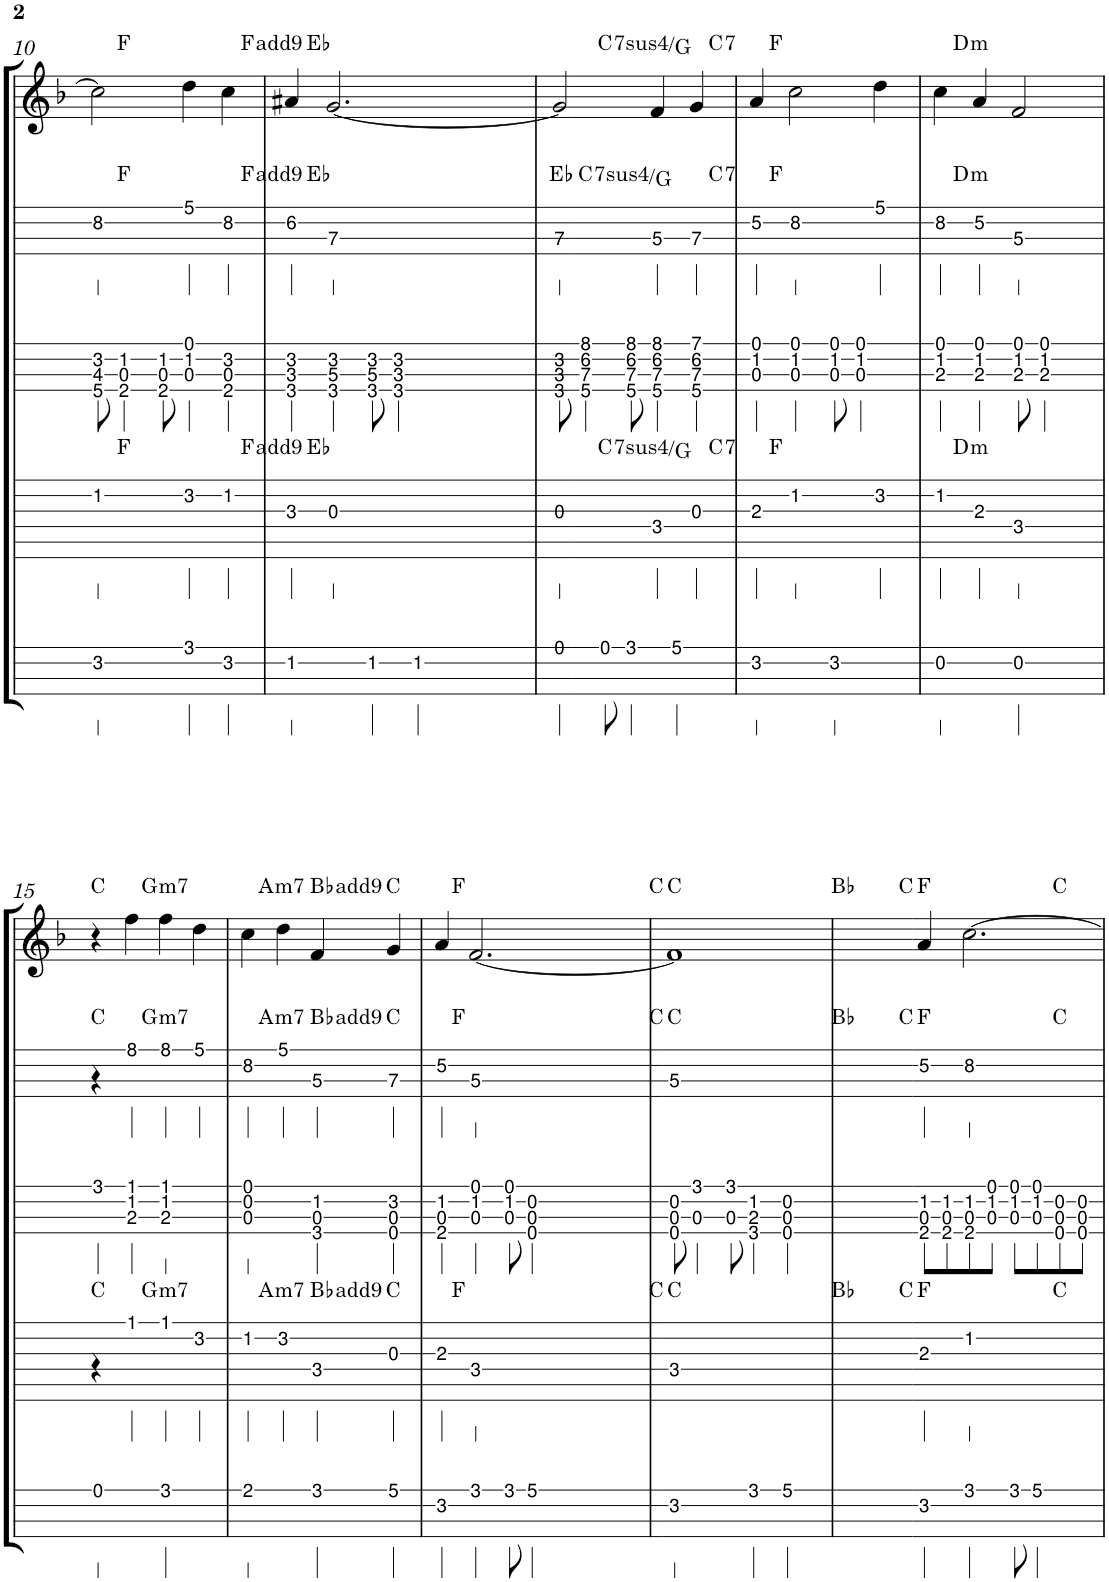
**kern	**kern	**harte	**kern	**kern	**harte	**kern	**harte
*part5	*part4	*part4	*part3	*part2	*part2	*part1	*part1
*staff5	*staff4	*	*staff3	*staff2	*	*staff1	*
*I"Bass Guitar	*I"Guitar	*	*I"Ukulele	*I"Ukulele	*	*I"Mandolin	*
!!LO:PB:g=z
*	*	*	*	*	*	*clefG2	*
*k[b-]	*k[b-]	*	*k[b-]	*k[b-]	*	*k[b-]	*
*F:	*F:	*	*F:	*F:	*	*F:	*
*M4/4	*M4/4	*	*M4/4	*M4/4	*	*M4/4	*
=10	=10	=10	=10	=10	=10	=10	=10
*	*^	*	*	*^	*	*^	*
*	*	*^	*	*	*	*^	*	*	*^	*
2FF\	2c\	8ryy	2..ryy	.	8c\ 8e\ 8g\	2cc\	8ryy	2..ryy	.	2cc\]	8ryy	2..ryy	.
.	.	2..ryy	.	F:maj	4A\ 4c\ 4f\	.	2..ryy	.	F:maj	.	2..ryy	.	F:maj
.	.	.	.	.	8A\ 8c\ 8f\	.	.	.	.	.	.	.	.
4AA#\	4d\	.	.	.	4c\ 4f\ 4a\	4dd\	.	.	.	4dd\	.	.	.
4FF\	4c\	.	.	.	4A\ 4c\ 4g\	4cc\	.	.	.	4cc\	.	.	.
.	.	.	8ryy	F:maj(9)	.	.	.	8ryy	F:maj(9)	.	.	8ryy	F:maj(9)
*	*	*	*	*	*	*	*v	*v	*	*	*	*	*
*	*	*v	*v	*	*	*	*	*	*	*v	*v	*
=11	=11	=11	=11	=11	=11	=11	=11	=11	=11	=11
2DD#\	4A#\	8ryy	.	4B-\ 4e-\ 4g\	4a#\	8ryy	.	4a#X/	8ryy	.
.	.	1ryy	Eb:maj	.	.	1ryy	Eb:maj	.	1ryy	Eb:maj
.	2G\	.	.	4B-\ 4f\ 4g\	2g\	.	.	[2.g/	.	.
4DD#\	.	.	.	8B-\ 8f\ 8g\	.	.	.	.	.	.
.	.	.	.	4B-\ 4e-\ 4g\	.	.	.	.	.	.
4DD#\	4ryy	.	.	.	4ryy	.	.	.	.	.
.	.	.	.	8ryy	.	.	.	.	.	.
4.ryy	4.ryy	.	.	4.ryy	4.ryy	.	.	4.ryy	.	.
.	.	4ryy	.	.	.	4ryy	.	.	4ryy	.
=12	=12	=12	=12	=12	=12	=12	=12	=12	=12	=12
*	*	*^	*	*	*	*^	*	*	*^	*
4GG\	2G\	4ryy	2..ryy	.	8B-\ 8e-\ 8g\	2g\	8ryy	2..ryy	.	2g/]	4ryy	2..ryy	.
!	!	!	!	!	!	!	!	!	!LO:H:kt=74	!	!	!	!
.	.	.	.	.	4c\ 4g\ 4b-\ 4ff\	.	2..ryy	.	C:sus4(7)/5	.	.	.	.
!	!	!	!	!LO:H:kt=74	!	!	!	!	!	!	!	!	!LO:H:kt=74
8GG\	.	2.ryy	.	C:sus4(7)/5	.	.	.	.	.	.	2.ryy	.	C:sus4(7)/5
4AA#\	.	.	.	.	8c\ 8g\ 8b-\ 8ff\	.	.	.	.	.	.	.	.
.	4F\	.	.	.	4c\ 4g\ 4b-\ 4ff\	4f\	.	.	.	4f/	.	.	.
4C\	.	.	.	.	.	.	.	.	.	.	.	.	.
.	4G\	.	.	.	4c\ 4g\ 4b-\ 4ee\	4g\	.	.	.	4g/	.	.	.
!	!	!	!	!LO:H:kt=7	!	!	!	!	!LO:H:kt=7	!	!	!	!LO:H:kt=7
8ryy	.	.	8ryy	C:7	.	.	.	8ryy	C:7	.	.	8ryy	C:7
*	*	*	*	*	*	*	*v	*v	*	*	*	*	*
*	*	*v	*v	*	*	*	*	*	*	*v	*v	*
=13	=13	=13	=13	=13	=13	=13	=13	=13	=13	=13
2FF\	4A\	8ryy	.	4c\ 4f\ 4a\	4a\	8ryy	.	4a/	8ryy	.
.	.	2..ryy	F:maj	.	.	2..ryy	F:maj	.	2..ryy	F:maj
.	2c\	.	.	4c\ 4f\ 4a\	2cc\	.	.	2cc\	.	.
2FF\	.	.	.	8c\ 8f\ 8a\	.	.	.	.	.	.
.	.	.	.	4c\ 4f\ 4a\	.	.	.	.	.	.
.	4d\	.	.	.	4dd\	.	.	4dd\	.	.
.	.	.	.	8ryy	.	.	.	.	.	.
=14	=14	=14	=14	=14	=14	=14	=14	=14	=14	=14
2DD\	4c\	8ryy	.	4d\ 4f\ 4a\	4cc\	8ryy	.	4cc\	8ryy	.
!	!	!	!LO:H:kt=m	!	!	!	!LO:H:kt=m	!	!	!LO:H:kt=m
.	.	2..ryy	D:min	.	.	2..ryy	D:min	.	2..ryy	D:min
.	4A\	.	.	4d\ 4f\ 4a\	4a\	.	.	4a/	.	.
4DD\	2F\	.	.	8d\ 8f\ 8a\	2f\	.	.	2f/	.	.
.	.	.	.	4d\ 4f\ 4a\	.	.	.	.	.	.
4ryy	.	.	.	.	.	.	.	.	.	.
.	.	.	.	8ryy	.	.	.	.	.	.
!!LO:LB:g=z	!!
=15	=15	=15	=15	=15	=15	=15	=15	=15	=15	=15
2GG\	4r	4.ryy	C:maj	4cc\	4r	4.ryy	C:maj	4r	4.ryy	C:maj
.	4f\	.	.	4d\ 4f\ 4b-\	4ff\	.	.	4ff\	.	.
!	!	!	!LO:H:kt=m7	!	!	!	!LO:H:kt=m7	!	!	!LO:H:kt=m7
.	.	2ryy	G:min7	.	.	2ryy	G:min7	.	2ryy	G:min7
4AA#\	4f\	.	.	2d\ 2f\ 2b-\	4ff\	.	.	4ff\	.	.
4ryy	4d\	.	.	.	4dd\	.	.	4dd\	.	.
.	.	8ryy	.	.	.	8ryy	.	.	8ryy	.
=16	=16	=16	=16	=16	=16	=16	=16	=16	=16	=16
2AA\	4c\	8ryy	.	2c\ 2e\ 2a\	4cc\	8ryy	.	4cc\	8ryy	.
!	!	!	!LO:H:kt=m7	!	!	!	!LO:H:kt=m7	!	!	!LO:H:kt=m7
.	.	2..ryy	A:min7	.	.	2..ryy	A:min7	.	2..ryy	A:min7
.	4d\	.	.	.	4dd\	.	.	4dd\	.	.
4AA#\	4F\	.	Bb:maj(9)	4B-\ 4c\ 4f\	4f\	.	Bb:maj(9)	4f/	.	Bb:maj(9)
4C\	4G\	.	C:maj	4G\ 4c\ 4g\	4g\	.	C:maj	4g/	.	C:maj
=17	=17	=17	=17	=17	=17	=17	=17	=17	=17	=17
4FF\	4A\	8ryy	.	4A\ 4c\ 4f\	4a\	8ryy	.	4a/	8ryy	.
.	.	1ryy	F:maj	.	.	1ryy	F:maj	.	1ryy	F:maj
4AA#\	2F\	.	.	4c\ 4f\ 4a\	2f\	.	.	[2.f/	.	.
8AA#\	.	.	.	8c\ 8f\ 8a\	.	.	.	.	.	.
4C\	.	.	.	4G\ 4c\ 4e\	.	.	.	.	.	.
.	4ryy	.	.	.	4ryy	.	.	.	.	.
8ryy	.	.	.	8ryy	.	.	.	.	.	.
4.ryy	4.ryy	.	.	4.ryy	4.ryy	.	.	4.ryy	.	.
.	.	4ryy	.	.	.	4ryy	.	.	4ryy	.
*	*	*	*	*	*v	*v	*	*	*	*
*	*v	*v	*	*	*	*	*v	*v	*
=18	=18	=18	=18	=18	=18	=18	=18
2FF\	1F	C:maj	8G\ 8c\ 8e\	1f	C:maj	1f]	C:maj
.	.	.	4c\ 4cc\	.	.	.	.
.	.	.	8c\ 8cc\	.	.	.	.
4AA#\	.	.	4B-\ 4d\ 4f\	.	.	.	.
4C\	.	.	4G\ 4c\ 4e\	.	.	.	.
2ryy	8ryy	.	2ryy	8ryy	.	8ryy	.
.	2ryy	Bb:maj	.	2ryy	Bb:maj	2ryy	Bb:maj
8ryy	.	.	8ryy	.	.	.	.
=19	=19	=19	=19	=19	=19	=19	=19
*	*	*	*	*	*	*^	*
4FF\	4A\	F:maj	8A\ 8c\ 8f\L	4a\	F:maj	4a/	2.ryy	F:maj
.	.	.	8A\ 8c\ 8f\	.	.	.	.	.
4AA#\	2c\	.	8A\ 8c\ 8f\	2cc\	.	[2.cc\	.	.
.	.	.	8c\ 8f\ 8a\J	.	.	.	.	.
8AA#\	.	.	8c\ 8f\ 8a\L	.	.	.	.	.
4C\	.	.	8c\ 8f\ 8a\	.	.	.	.	.
.	4ryy	C:maj	8G\ 8c\ 8e\	4ryy	C:maj	.	4ryy	C:maj
8ryy	.	.	8G\ 8c\ 8e\J	.	.	.	.	.
*	*	*	*	*	*	*v	*v	*
=	=	=	=	=	=	=	=
*-	*-	*-	*-	*-	*-	*-	*-
